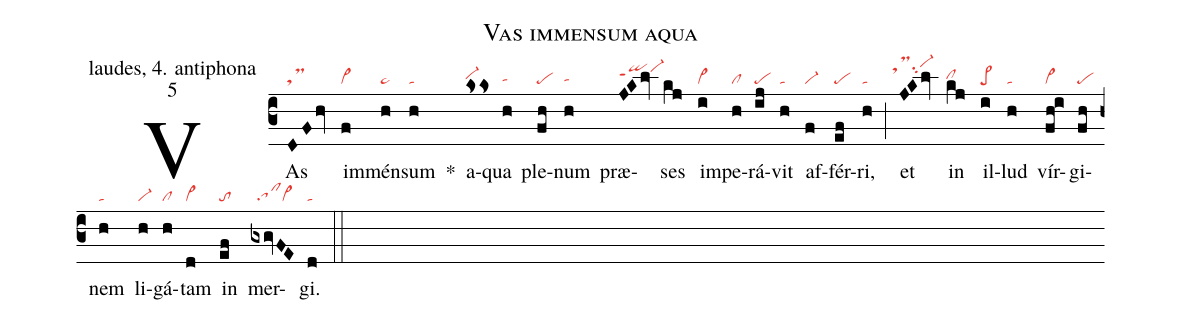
name: Vas immensum aqua;
office-part: laudes, 4. antiphona;
mode: 5;
nabc-lines: 1;
%%
(c3)
VAs(DFhv|tsM) im(f|vi>)mén(h|ta>)sum(h|ta) *()
a(kss|vi-hh)qua(h|tahg) ple(fh|pe)num(h|tahg) præ(JKlv|qihippt1vi-hk)ses(kj|ta) im(i|vi>)pe(h|cl)rá(ij|pe)vit(h|ta) af(f|vi-)fér(ef|pe)ri,(h|ta) (;)
et(JKlv|``tsMhksu2vi-hm) in(kj|clhh) il(i|pe>)lud(h|ta) vír(fh!i|vi>)gi(fh|pe)nem(h|ta) li(h|vi-)gá(h|cl)tam(d|vi>) in(ef|to) mer(gxgvFE|//sa!clvi>)gi.(d|ta) (::)
